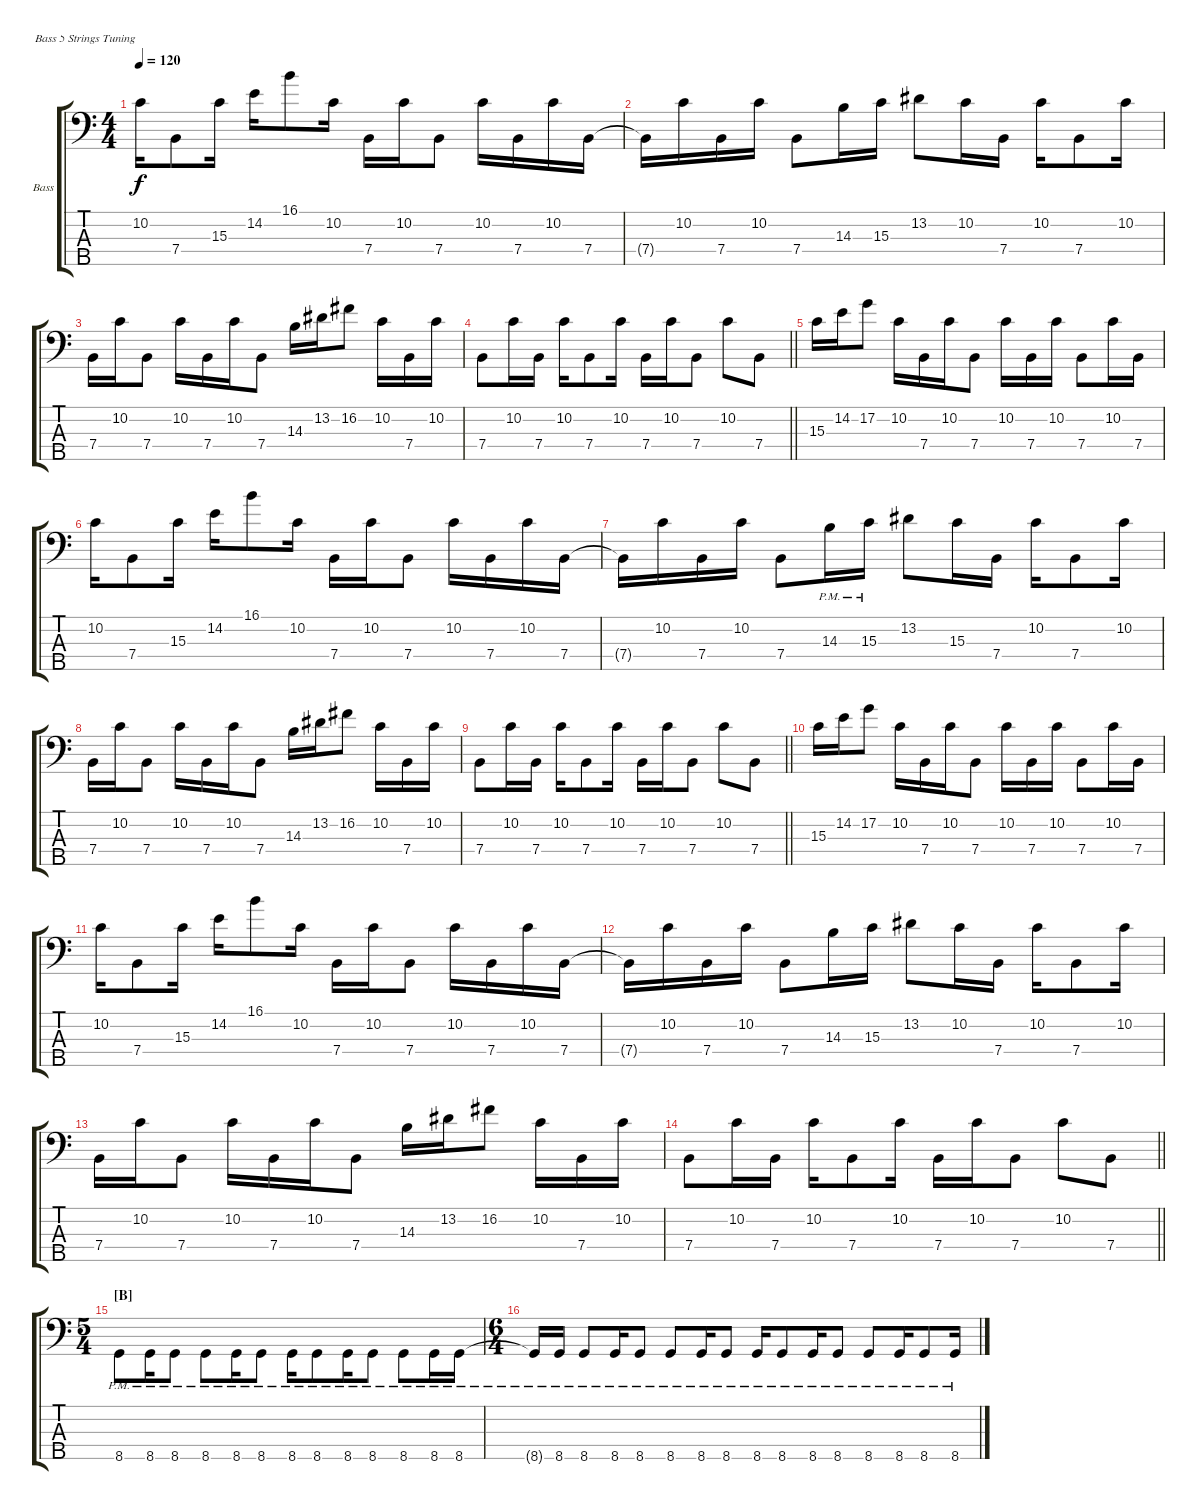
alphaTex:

\bracketExtendMode groupsimilarinstruments
\firstSystemTrackNameOrientation horizontal
\otherSystemsTrackNameOrientation horizontal
\track ("Bass" "Bass") {multiBarRest instrument electricbassfinger}
\staff {score tabs}
\tuning (G2 D2 A1 E1 B0)
\ts (4 4)
\tempo 120
\clef f4
\ks c
10.2.16{dy f} 7.4.8 15.3.16 14.2.16 16.1.8 10.2.16 7.4.16 10.2.16 7.4.8 10.2.16 7.4.16 10.2.16 7.4.16 |
7.4{t}.16 10.2.16 7.4.16 10.2.16 7.4.8 14.3.16 15.3.16 13.2.8 10.2.16 7.4.16 10.2.16 7.4.8 10.2.16 |
7.4.16 10.2.16 7.4.8 10.2.16 7.4.16 10.2.16 7.4.8 14.3.16 13.2.16 16.2.8 10.2.16 7.4.16 10.2.16 |
\barLineRight lightlight
7.4.8 10.2.16 7.4.16 10.2.16 7.4.8 10.2.16 7.4.16 10.2.16 7.4.8 10.2.8 7.4.8 |
15.3.16 14.2.16 17.2.8 10.2.16 7.4.16 10.2.16 7.4.8 10.2.16 7.4.16 10.2.16 7.4.8 10.2.16 7.4.16 |
10.2.16 7.4.8 15.3.16 14.2.16 16.1.8 10.2.16 7.4.16 10.2.16 7.4.8 10.2.16 7.4.16 10.2.16 7.4.16 |
7.4{t}.16 10.2.16 7.4.16 10.2.16 7.4.8 14.3{pm}.16 15.3{pm}.16 13.2.8 15.3.16 7.4.16 10.2.16 7.4.8 10.2.16 |
7.4.16 10.2.16 7.4.8 10.2.16 7.4.16 10.2.16 7.4.8 14.3.16 13.2.16 16.2.8 10.2.16 7.4.16 10.2.16 |
\barLineRight lightlight
7.4.8 10.2.16 7.4.16 10.2.16 7.4.8 10.2.16 7.4.16 10.2.16 7.4.8 10.2.8 7.4.8 |
15.3.16 14.2.16 17.2.8 10.2.16 7.4.16 10.2.16 7.4.8 10.2.16 7.4.16 10.2.16 7.4.8 10.2.16 7.4.16 |
10.2.16 7.4.8 15.3.16 14.2.16 16.1.8 10.2.16 7.4.16 10.2.16 7.4.8 10.2.16 7.4.16 10.2.16 7.4.16 |
7.4{t}.16 10.2.16 7.4.16 10.2.16 7.4.8 14.3.16 15.3.16 13.2.8 10.2.16 7.4.16 10.2.16 7.4.8 10.2.16 |
7.4.16 10.2.16 7.4.8 10.2.16 7.4.16 10.2.16 7.4.8 14.3.16 13.2.16 16.2.8 10.2.16 7.4.16 10.2.16 |
\barLineRight lightlight
7.4.8 10.2.16 7.4.16 10.2.16 7.4.8 10.2.16 7.4.16 10.2.16 7.4.8 10.2.8 7.4.8 |
\ts (5 4)
\beaming (8 2 2 2 4)
\section ("B" "")
8.5{pm}.8{beam invert} 8.5{pm}.16{beam invert} 8.5{pm}.8{beam invert} 8.5{pm}.8{beam invert} 8.5{pm}.16{beam invert beam merge} 8.5{pm}.8{beam invert beam split} 8.5{pm}.16{beam invert} 8.5{pm}.8{beam invert beam merge} 8.5{pm}.16{beam invert beam merge} 8.5{pm}.8{beam invert beam split} 8.5{pm}.8{beam invert} 8.5{pm}.16{beam invert} 8.5{pm}.16{beam invert} |
\ts (6 4)
\beaming (8 2 2 2 6)
8.5{pm t}.16{beam merge} 8.5{pm}.16{beam split} 8.5{pm}.8{beam merge} 8.5{pm}.16{beam merge} 8.5{pm}.8{beam split} 8.5{pm}.8{beam merge} 8.5{pm}.16{beam merge} 8.5{pm}.8 8.5{pm}.16 8.5{pm}.8 8.5{pm}.16 8.5{pm}.8{beam split} 8.5{pm}.8 8.5{pm}.16 8.5{pm}.8 8.5{pm}.16
